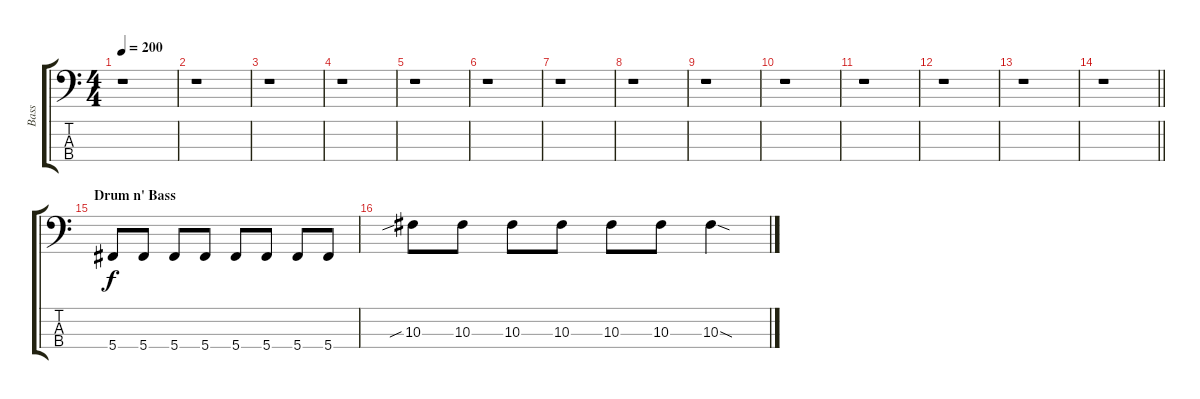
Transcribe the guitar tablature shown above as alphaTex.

\track ("Bass" "Bass") {instrument electricbassfinger}
\staff {score tabs}
\tuning (Gb2 Db2 Ab1 Db1) {hide}
\ts (4 4)
\tempo 200
\clef f4
\ks c
r.1{dy f} |
r.1 |
r.1 |
r.1 |
r.1 |
r.1 |
r.1 |
r.1 |
r.1 |
r.1 |
r.1 |
r.1 |
r.1 |
\barLineRight lightlight
r.1 |
\section ("" "Drum n' Bass")
5.4.8 5.4.8 5.4.8 5.4.8 5.4.8 5.4.8 5.4.8 5.4.8 |
10.3{sib}.8 10.3.8 10.3.8 10.3.8 10.3.8 10.3.8 10.3{sod}.4
